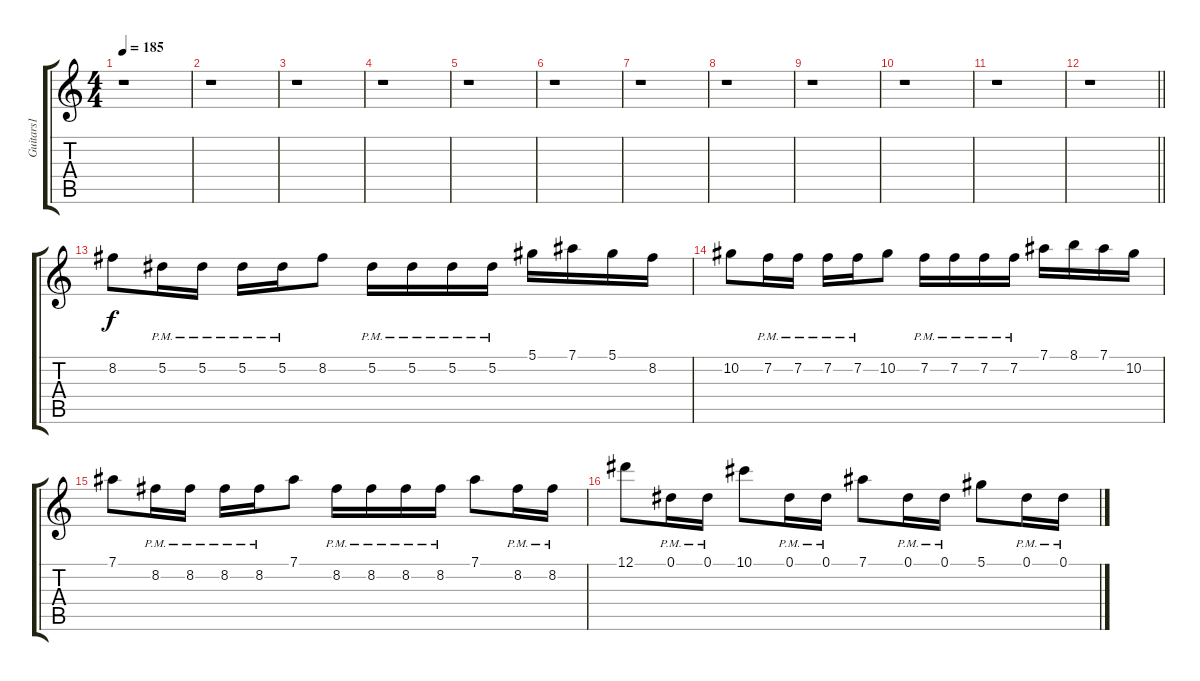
\track ("Guitars1" "Guitars1") {instrument distortionguitar}
\staff {score tabs}
\tuning (Eb4 Bb3 Gb3 Db3 Ab2 Eb2) {hide}
\ts (4 4)
\tempo 185
\clef g2
\ks c
r.1{dy f} |
r.1{volume 14} |
r.1 |
r.1 |
r.1 |
r.1 |
r.1 |
r.1 |
r.1 |
r.1 |
r.1 |
\barLineRight lightlight
r.1 |
\section ("" "")
8.2.8 5.2{pm}.16 5.2{pm}.16 5.2{pm}.16 5.2{pm}.16 8.2.8 5.2{pm}.16 5.2{pm}.16 5.2{pm}.16 5.2{pm}.16 5.1.16 7.1.16 5.1.16 8.2.16 |
10.2.8 7.2{pm}.16 7.2{pm}.16 7.2{pm}.16 7.2{pm}.16 10.2.8 7.2{pm}.16 7.2{pm}.16 7.2{pm}.16 7.2{pm}.16 7.1.16 8.1.16 7.1.16 10.2.16 |
7.1.8 8.2{pm}.16 8.2{pm}.16 8.2{pm}.16 8.2{pm}.16 7.1.8 8.2{pm}.16 8.2{pm}.16 8.2{pm}.16 8.2{pm}.16 7.1.8 8.2{pm}.16 8.2{pm}.16 |
12.1.8 0.1{pm}.16 0.1{pm}.16 10.1.8 0.1{pm}.16 0.1{pm}.16 7.1.8 0.1{pm}.16 0.1{pm}.16 5.1.8 0.1{pm}.16 0.1{pm}.16
